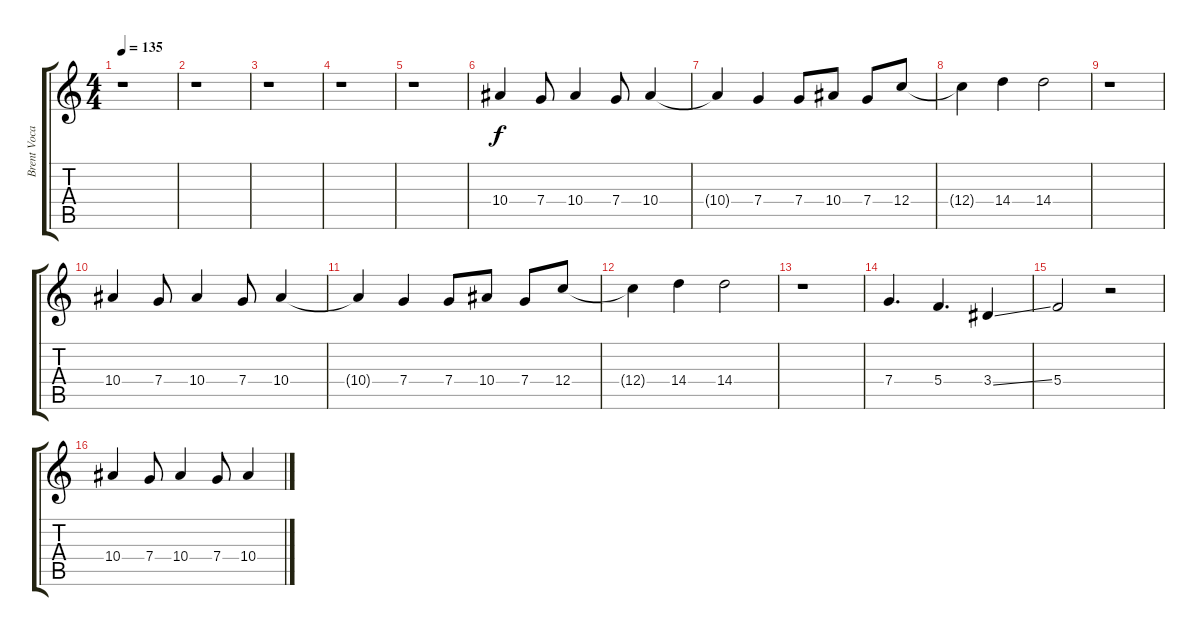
\track ("Brent Vocals" "Brent Voca") {instrument overdrivenguitar}
\staff {score tabs}
\tuning (D4 A3 F3 C3 G2 C2) {hide}
\ts (4 4)
\tempo 135
\clef g2
\ks c
r.1{dy f} |
r.1 |
r.1 |
r.1 |
r.1 |
10.4.4 7.4.8 10.4.4 7.4.8 10.4.4 |
10.4{t}.4 7.4.4 7.4.8 10.4.8 7.4.8 12.4.8 |
12.4{t}.4 14.4.4 14.4.2 |
r.1 |
10.4.4 7.4.8 10.4.4 7.4.8 10.4.4 |
10.4{t}.4 7.4.4 7.4.8 10.4.8 7.4.8 12.4.8 |
12.4{t}.4 14.4.4 14.4.2 |
r.1 |
7.4.4{d} 5.4.4{d} 3.4{ss}.4 |
5.4.2 r.2 |
10.4.4 7.4.8 10.4.4 7.4.8 10.4.4
